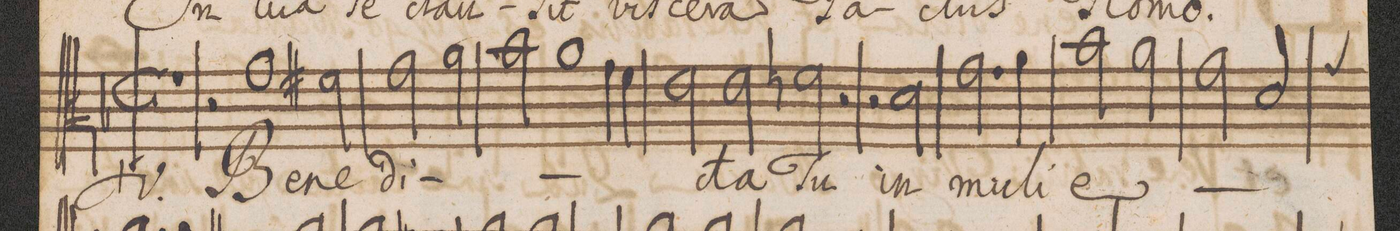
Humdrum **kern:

**kern	**text
*I"Alto.	*
*clefC3	*
*k[b-]	*
*met(C|)	*
*M2/1	*
1r	.
2r	.
1g\	Be-
=59-	=59-
2f#X\	-ne-
2g\	-di-
2a\	.
=60-	=60-
2b-\	.
1a\	.
4g\	.
4f\	.
=61-	=61-
2e\	.
2e\	-cta
2fn\	Tu
2r	.
=62-	=62-
2r	.
2d\	in
2.g\	mu-
4a\	-li-
=63-	=63-
2b-\	-e-
2a\	.
2g\	.
2d/	.
*custos:g	*
*-	*-
